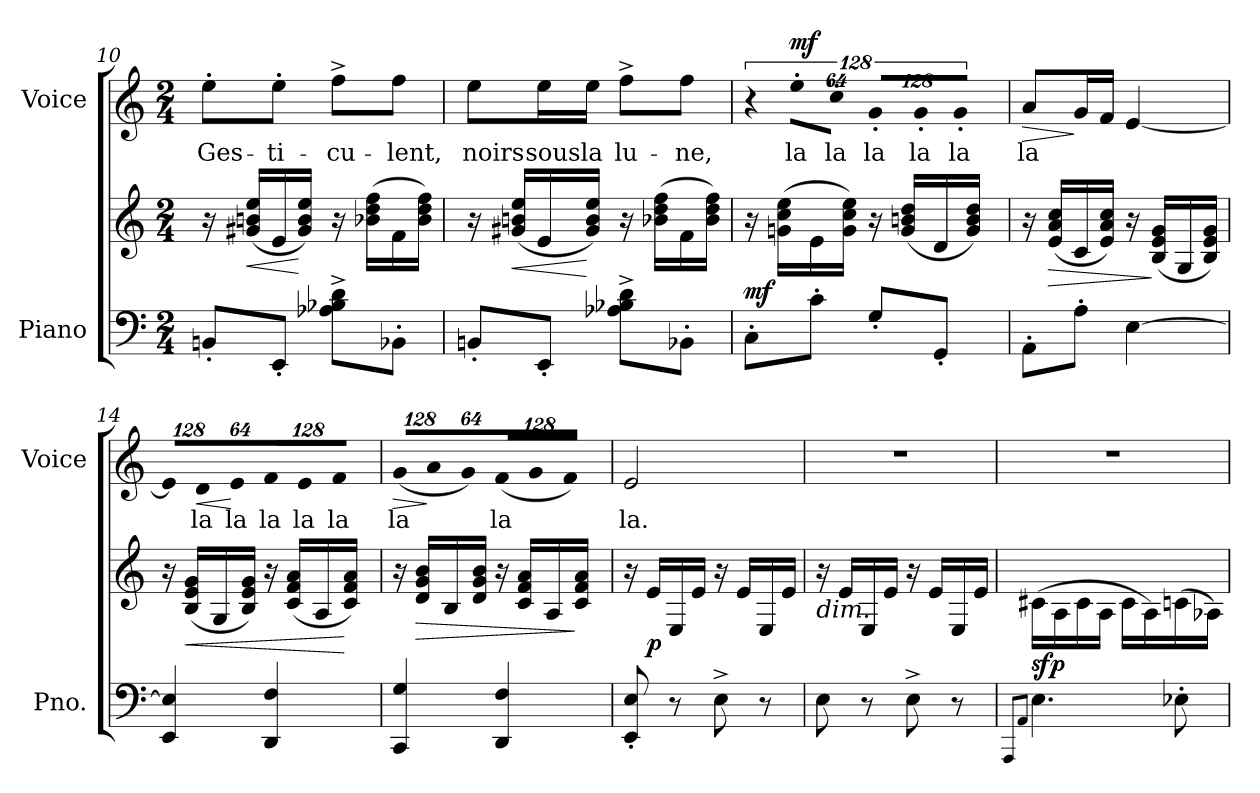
**kern	**kern	**dynam	**kern	**text	**dynam
*part2	*part2	*part2	*part1	*part1	*part1
*staff3	*staff2	*staff2/3	*staff1	*staff1	*staff1
*I"Piano	*	*	*I"Voice	*	*
*I'Pno.	*	*	*I'Voice	*	*
*clefF4	*clefG2	*	*clefG2	*	*
*k[]	*k[]	*	*k[]	*	*
*C:	*C:	*	*C:	*	*
*M2/4	*M2/4	*	*M2/4	*	*
=10	=10	=10	=10	=10	=10
!	!	!	!	!LO:LY:b:color=#000000	!
8BBn'i/L	16r	.	8ee'i\L	Ges-	.
!	!	!LO:HP:b	!	!	!
.	(16g#Xi/ 16bni 16eeiLL	<	.	.	.
!	!	!	!	!LO:LY:b:color=#000000	!
8EE'i/J	16ei/	.	8ee'i\J	-ti-	.
.	16g#i/ 16bi 16eeiJJ)	[	.	.	.
!	!	!	!	!LO:LY:b:color=#000000	!
8A-Xi\^ 8B-Xi^ 8di^L	16r	.	8ff^i\L	-cu-	.
.	(16b-Xi\ 16ddi 16ffiLL	.	.	.	.
!	!	!	!	!LO:LY:b:color=#000000	!
8BB-X'i\J	16fi\	.	8ffi\J	-lent,	.
.	16b-i\ 16ddi 16ffiJJ)	.	.	.	.
!!LO:LB:g=z
=11	=11	=11	=11	=11	=11
!	!	!	!	!LO:LY:b:color=#000000	!
8BBn'i/L	16r	.	8eei\L	noirs	.
!	!	!LO:HP:b	!	!	!
.	(16g#Xi/ 16bni 16eeiLL	<	.	.	.
!	!	!	!	!LO:LY:b:color=#000000	!
8EE'i/J	16ei/	.	16eei\L	sous	.
!	!	!	!	!LO:LY:b:color=#000000	!
.	16g#i/ 16bi 16eeiJJ)	[	16eei\JJ	la	.
!	!	!	!	!LO:LY:b:color=#000000	!
8A-Xi\^ 8B-Xi^ 8di^L	16r	.	8ff^i\L	lu-	.
.	(16b-Xi\ 16ddi 16ffiLL	.	.	.	.
!	!	!	!	!LO:LY:b:color=#000000	!
8BB-X'i\J	16fi\	.	8ffi\J	-ne,	.
.	16b-i\ 16ddi 16ffiJJ)	.	.	.	.
=12	=12	=12	=12	=12	=12
!	!	!	!LO:N:vis=8	!	!
8C'i\L	16r	mf	1024%85r	.	.
.	(16gni\ 16cci 16eeiLL	.	.	.	.
!	!	!	!LO:N:vis=8	!	!
!	!	!	!	!LO:LY:b:color=#000000	!
.	.	.	1024%85ee'i\L	la	mf
8c'i\J	16ei\	.	.	.	.
!	!	!	!LO:N:vis=8	!	!
!	!	!	!	!LO:LY:b:color=#000000	!
.	.	.	512%43cc'i\J	la	.
.	16gi\ 16cci 16eeiJJ)	.	.	.	.
*	*	*	*Xbrackettup	*	*
!	!	!	!LO:N:vis=8	!	!
!	!	!	!	!LO:LY:b:color=#000000	!
8G'i/L	16r	.	1024%85g'i/L	la	.
.	(16gi/ 16bni 16ddiLL	.	.	.	.
!	!	!	!LO:N:vis=8	!	!
!	!	!	!	!LO:LY:b:color=#000000	!
.	.	.	1024%85g'i/	la	.
8GG'i/J	16di/	.	.	.	.
!	!	!	!LO:N:vis=8	!	!
!	!	!	!	!LO:LY:b:color=#000000	!
.	.	.	512%43g'i/J	la	.
.	16gi/ 16bi 16ddiJJ)	.	.	.	.
=13	=13	=13	=13	=13	=13
!	!	!	!	!LO:LY:b:color=#000000	!LO:HP:b
8AA'i\L	16r	.	8ai/L	la	>
!	!	!LO:HP:b	!	!	!
.	(16ei/ 16ai 16cciLL	>	.	.	.
8A'i\J	16ci/	.	16gi/L	.	]
.	16ei/ 16ai 16cciJJ)	.	16fi/JJ	.	.
[4Ei\	16r	.	[4ei/	.	.
.	(16Bi/ 16ei 16giLL	]	.	.	.
.	16Gi/	.	.	.	.
.	16Bi/ 16ei 16giJJ)	.	.	.	.
=14	=14	=14	=14	=14	=14
!	!	!	!LO:N:vis=8	!	!
4EEi/ 4Ei]	16r	.	1024%85ei/L]	.	.
!	!	!LO:HP:b	!	!	!
.	(16Bi/ 16ei 16giLL	<	.	.	.
!	!	!	!LO:N:vis=8	!	!
!	!	!	!	!LO:LY:b:color=#000000	!LO:HP:b
.	.	.	1024%85di/	la	<
.	16Gi/	.	.	.	.
!	!	!	!LO:N:vis=8	!	!
!	!	!	!	!LO:LY:b:color=#000000	!
.	.	.	512%43ei/J	la	[
.	16Bi/ 16ei 16giJJ)	.	.	.	.
!	!	!	!LO:N:vis=8	!	!
!	!	!	!	!LO:LY:b:color=#000000	!
4DDi/ 4Fi	16r	.	1024%85fi/L	la	.
.	(16ci/ 16fi 16aiLL	.	.	.	.
!	!	!	!LO:N:vis=8	!	!
!	!	!	!	!LO:LY:b:color=#000000	!
.	.	.	1024%85ei/	la	.
.	16Ai/	.	.	.	.
!	!	!	!LO:N:vis=8	!	!
!	!	!	!	!LO:LY:b:color=#000000	!
.	.	.	512%43fi/J	la	.
.	16ci/ 16fi 16aiJJ)	[	.	.	.
=15	=15	=15	=15	=15	=15
!	!	!	!LO:N:vis=8	!	!
!	!	!	!	!LO:LY:b:color=#000000	!LO:HP:b
4CCi/ 4Gi	16r	.	(1024%85gi/L	la	>
!	!	!LO:HP:b	!	!	!
.	16di/ 16gi 16biLL	>	.	.	.
!	!	!	!LO:N:vis=8	!	!
.	.	.	1024%85ai/	.	]
.	16Bi/	.	.	.	.
!	!	!	!LO:N:vis=8	!	!
.	.	.	512%43gi/J)	.	.
.	16di/ 16gi 16biJJ	.	.	.	.
!	!	!	!LO:N:vis=8	!	!
!	!	!	!	!LO:LY:b:color=#000000	!
4DDi/ 4Fi	16r	.	(1024%85fi/L	la	.
.	16ci/ 16fi 16aiLL	.	.	.	.
!	!	!	!LO:N:vis=8	!	!
.	.	.	1024%85gi/	.	.
.	16Ai/	.	.	.	.
!	!	!	!LO:N:vis=8	!	!
.	.	.	512%43fi/J)	.	.
.	16ci/ 16fi 16aiJJ	]	.	.	.
=16	=16	=16	=16	=16	=16
!	!	!	!	!LO:LY:b:color=#000000	!
8EEi/' 8Ei'	16r	.	2ei/	la.	.
.	16ei/LL	p	.	.	.
8r	16Ei/	.	.	.	.
.	16ei/JJ	.	.	.	.
8E^i\	16r	.	.	.	.
.	16ei/LL	.	.	.	.
8r	16Ei/	.	.	.	.
.	16ei/JJ	.	.	.	.
!!LO:LB:g=z
=17	=17	=17	=17	=17	=17
!	!LO:TX:b:i:t=dim.	!	!	!	!
!	!	!	!LO:N:vis=1	!	!
8Ei\	16r	.	2r	.	.
.	16ei/LL	.	.	.	.
8r	16Ei/	.	.	.	.
.	16ei/JJ	.	.	.	.
8E^i\	16r	.	.	.	.
.	16ei/LL	.	.	.	.
8r	16Ei/	.	.	.	.
.	16ei/JJ	.	.	.	.
=18	=18	=18	=18	=18	=18
8qAAAi/L	.	.	.	.	.
8qAAi/J	.	.	.	.	.
*	*clefF4	*	*	*	*
!	!	!	!LO:N:vis=1	!	!
4.Ei\	(16c#Xi\LL	sfp	2r	.	.
.	16Ai\	.	.	.	.
.	16c#i\	.	.	.	.
.	16Ai\JJ	.	.	.	.
.	16c#i\LL	.	.	.	.
.	16Ai\)	.	.	.	.
8E-X'i\	(16cni\	.	.	.	.
.	16A-Xi\JJ)	.	.	.	.
=	=	=	=	=	=
*-	*-	*-	*-	*-	*-
